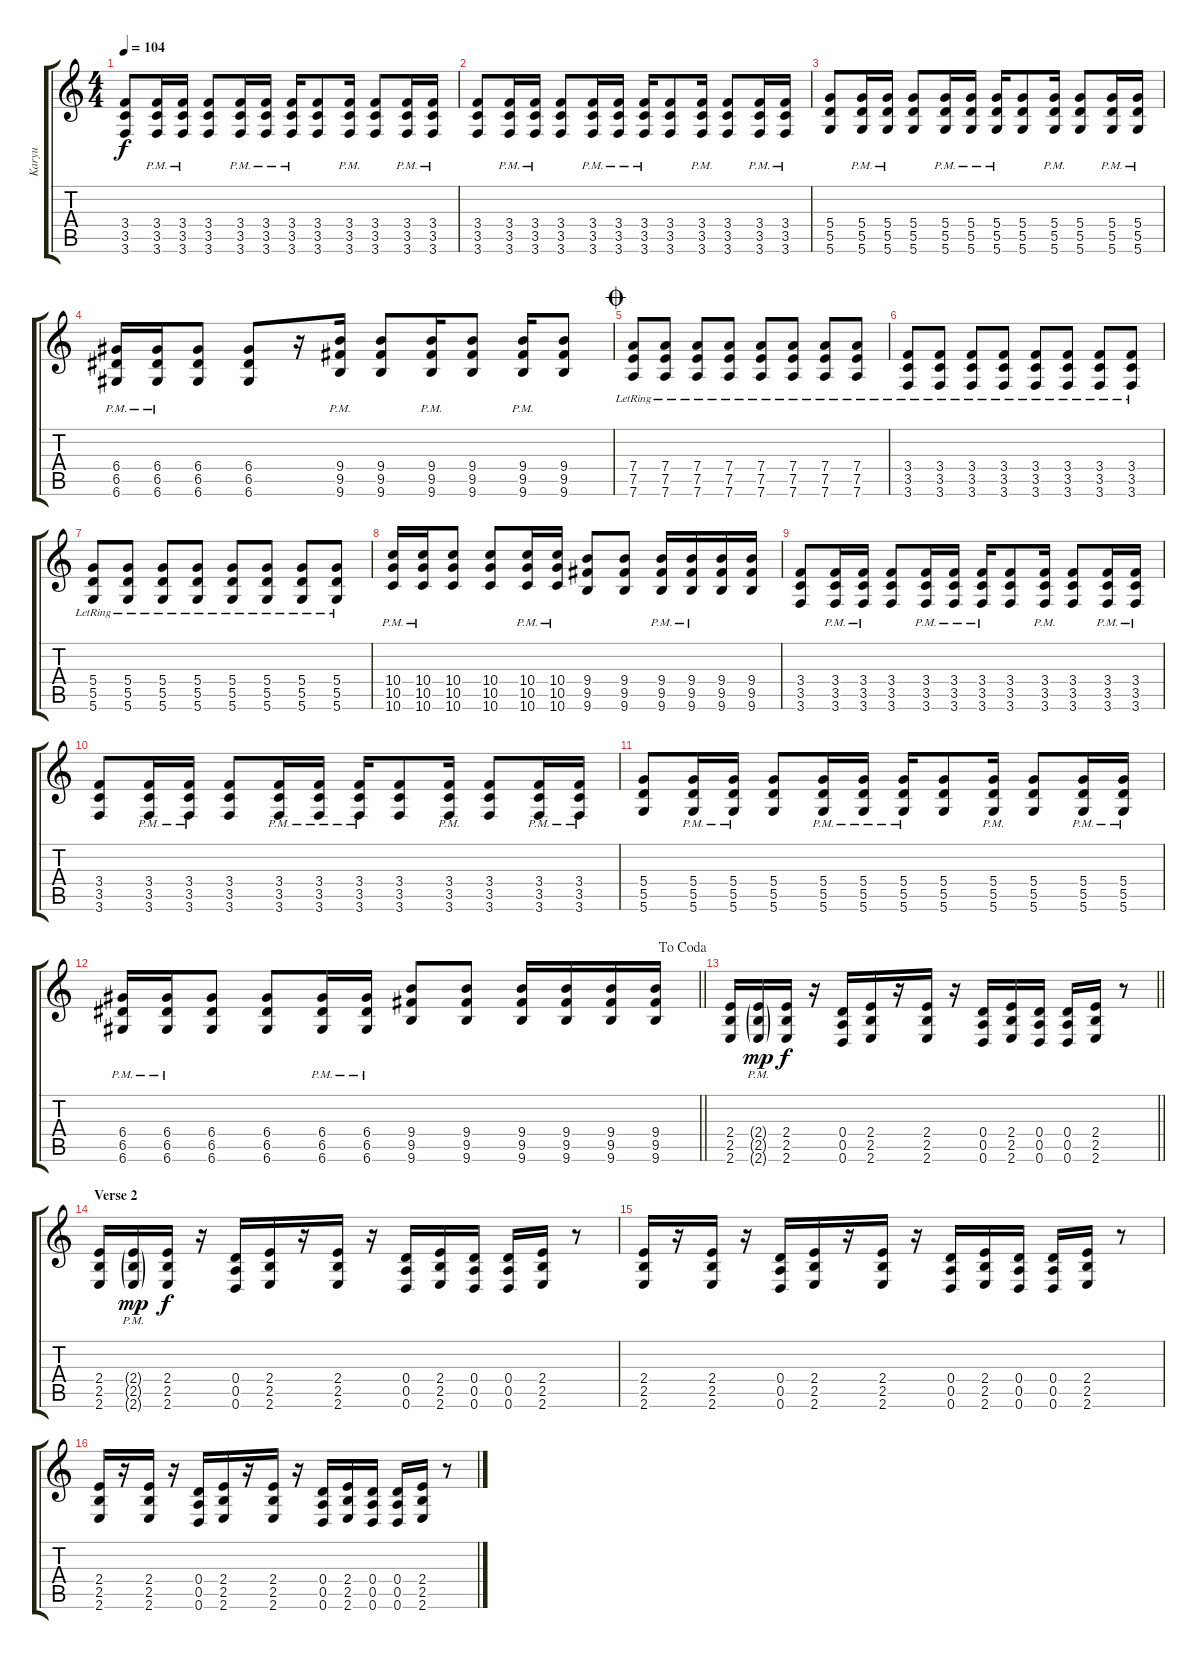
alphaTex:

\track ("Karyu" "Karyu") {instrument distortionguitar}
\staff {score tabs}
\tuning (E4 B3 G3 D3 A2 D2) {hide}
\ts (4 4)
\tempo 104
\clef g2
\ks c
(3.4 3.5 3.6).8{dy f} (3.4{pm} 3.5{pm} 3.6{pm}).16 (3.4{pm} 3.5{pm} 3.6{pm}).16 (3.4 3.5 3.6).8 (3.4{pm} 3.5{pm} 3.6{pm}).16 (3.4{pm} 3.5{pm} 3.6{pm}).16 (3.4{pm} 3.5{pm} 3.6{pm}).16 (3.4 3.5 3.6).8 (3.4{pm} 3.5{pm} 3.6{pm}).16 (3.4 3.5 3.6).8 (3.4{pm} 3.5{pm} 3.6{pm}).16 (3.4{pm} 3.5{pm} 3.6{pm}).16 |
(3.4 3.5 3.6).8 (3.4{pm} 3.5{pm} 3.6{pm}).16 (3.4{pm} 3.5{pm} 3.6{pm}).16 (3.4 3.5 3.6).8 (3.4{pm} 3.5{pm} 3.6{pm}).16 (3.4{pm} 3.5{pm} 3.6{pm}).16 (3.4{pm} 3.5{pm} 3.6{pm}).16 (3.4 3.5 3.6).8 (3.4{pm} 3.5{pm} 3.6{pm}).16 (3.4 3.5 3.6).8 (3.4{pm} 3.5{pm} 3.6{pm}).16 (3.4{pm} 3.5{pm} 3.6{pm}).16 |
(5.4 5.5 5.6).8 (5.4{pm} 5.5{pm} 5.6{pm}).16 (5.4{pm} 5.5{pm} 5.6{pm}).16 (5.4 5.5 5.6).8 (5.4{pm} 5.5{pm} 5.6{pm}).16 (5.4{pm} 5.5{pm} 5.6{pm}).16 (5.4{pm} 5.5{pm} 5.6{pm}).16 (5.4 5.5 5.6).8 (5.4{pm} 5.5{pm} 5.6{pm}).16 (5.4 5.5 5.6).8 (5.4{pm} 5.5{pm} 5.6{pm}).16 (5.4{pm} 5.5{pm} 5.6{pm}).16 |
(6.4{pm} 6.5{pm} 6.6{pm}).16 (6.4{pm} 6.5{pm} 6.6{pm}).16 (6.4 6.5 6.6).8 (6.4 6.5 6.6).8 r.16 (9.4{pm} 9.5{pm} 9.6{pm}).16 (9.4 9.5 9.6).8 (9.4{pm} 9.5{pm} 9.6{pm}).16 (9.4 9.5 9.6).8 (9.4{pm} 9.5{pm} 9.6{pm}).16 (9.4 9.5 9.6).8 |
\jump coda
(7.4{lr} 7.5 7.6).8 (7.4{lr} 7.5 7.6).8 (7.4{lr} 7.5 7.6).8 (7.4{lr} 7.5 7.6).8 (7.4{lr} 7.5 7.6).8 (7.4{lr} 7.5 7.6).8 (7.4{lr} 7.5 7.6).8 (7.4{lr} 7.5 7.6).8 |
(3.4{lr} 3.5 3.6).8 (3.4{lr} 3.5 3.6).8 (3.4{lr} 3.5 3.6).8 (3.4{lr} 3.5 3.6).8 (3.4{lr} 3.5 3.6).8 (3.4{lr} 3.5 3.6).8 (3.4{lr} 3.5 3.6).8 (3.4{lr} 3.5 3.6).8 |
(5.4{lr} 5.5 5.6).8 (5.4{lr} 5.5 5.6).8 (5.4{lr} 5.5 5.6).8 (5.4{lr} 5.5 5.6).8 (5.4{lr} 5.5 5.6).8 (5.4{lr} 5.5 5.6).8 (5.4{lr} 5.5 5.6).8 (5.4{lr} 5.5 5.6).8 |
(10.4{pm} 10.5{pm} 10.6{pm}).16 (10.4 10.5{pm} 10.6{pm}).16 (10.4 10.5 10.6).8 (10.4 10.5 10.6).8 (10.4{pm} 10.5{pm} 10.6{pm}).16 (10.4{pm} 10.5{pm} 10.6{pm}).16 (9.4 9.5 9.6).8 (9.4 9.5 9.6).8 (9.4{pm} 9.5{pm} 9.6{pm}).16 (9.4{pm} 9.5{pm} 9.6{pm}).16 (9.4 9.5 9.6).16 (9.4 9.5 9.6).16 |
(3.4 3.5 3.6).8 (3.4{pm} 3.5{pm} 3.6{pm}).16 (3.4{pm} 3.5{pm} 3.6{pm}).16 (3.4 3.5 3.6).8 (3.4{pm} 3.5{pm} 3.6{pm}).16 (3.4{pm} 3.5{pm} 3.6{pm}).16 (3.4{pm} 3.5{pm} 3.6{pm}).16 (3.4 3.5 3.6).8 (3.4{pm} 3.5{pm} 3.6{pm}).16 (3.4 3.5 3.6).8 (3.4{pm} 3.5{pm} 3.6{pm}).16 (3.4{pm} 3.5{pm} 3.6{pm}).16 |
(3.4 3.5 3.6).8 (3.4{pm} 3.5{pm} 3.6{pm}).16 (3.4{pm} 3.5{pm} 3.6{pm}).16 (3.4 3.5 3.6).8 (3.4{pm} 3.5{pm} 3.6{pm}).16 (3.4{pm} 3.5{pm} 3.6{pm}).16 (3.4{pm} 3.5{pm} 3.6{pm}).16 (3.4 3.5 3.6).8 (3.4{pm} 3.5{pm} 3.6{pm}).16 (3.4 3.5 3.6).8 (3.4{pm} 3.5{pm} 3.6{pm}).16 (3.4{pm} 3.5{pm} 3.6{pm}).16 |
(5.4 5.5 5.6).8 (5.4{pm} 5.5{pm} 5.6{pm}).16 (5.4{pm} 5.5{pm} 5.6{pm}).16 (5.4 5.5 5.6).8 (5.4{pm} 5.5{pm} 5.6{pm}).16 (5.4{pm} 5.5{pm} 5.6{pm}).16 (5.4{pm} 5.5{pm} 5.6{pm}).16 (5.4 5.5 5.6).8 (5.4{pm} 5.5{pm} 5.6{pm}).16 (5.4 5.5 5.6).8 (5.4{pm} 5.5{pm} 5.6{pm}).16 (5.4{pm} 5.5{pm} 5.6{pm}).16 |
\jump dacoda
\barLineRight lightlight
(6.4{pm} 6.5{pm} 6.6{pm}).16 (6.4{pm} 6.5{pm} 6.6{pm}).16 (6.4 6.5 6.6).8 (6.4 6.5 6.6).8 (6.4{pm} 6.5{pm} 6.6{pm}).16 (6.4{pm} 6.5{pm} 6.6{pm}).16 (9.4 9.5 9.6).8 (9.4 9.5 9.6).8 (9.4 9.5 9.6).16 (9.4 9.5 9.6).16 (9.4 9.5 9.6).16 (9.4 9.5 9.6).16 |
\section ("" "")
\barLineRight lightlight
(2.4 2.5 2.6).16 (2.4{g pm} 2.5{g pm} 2.6{g pm}).16{dy mp} (2.4 2.5 2.6).16{dy f} r.16 (0.4 0.5 0.6).16 (2.4 2.5 2.6).16 r.16 (2.4 2.5 2.6).16 r.16 (0.4 0.5 0.6).16 (2.4 2.5 2.6).16 (0.4 0.5 0.6).16 (0.4 0.5 0.6).16 (2.4 2.5 2.6).16 r.8 |
\section ("" "Verse 2")
(2.4 2.5 2.6).16 (2.4{g pm} 2.5{g pm} 2.6{g pm}).16{dy mp} (2.4 2.5 2.6).16{dy f} r.16 (0.4 0.5 0.6).16 (2.4 2.5 2.6).16 r.16 (2.4 2.5 2.6).16 r.16 (0.4 0.5 0.6).16 (2.4 2.5 2.6).16 (0.4 0.5 0.6).16 (0.4 0.5 0.6).16 (2.4 2.5 2.6).16 r.8 |
(2.4 2.5 2.6).16 r.16 (2.4 2.5 2.6).16 r.16 (0.4 0.5 0.6).16 (2.4 2.5 2.6).16 r.16 (2.4 2.5 2.6).16 r.16 (0.4 0.5 0.6).16 (2.4 2.5 2.6).16 (0.4 0.5 0.6).16 (0.4 0.5 0.6).16 (2.4 2.5 2.6).16 r.8 |
(2.4 2.5 2.6).16 r.16 (2.4 2.5 2.6).16 r.16 (0.4 0.5 0.6).16 (2.4 2.5 2.6).16 r.16 (2.4 2.5 2.6).16 r.16 (0.4 0.5 0.6).16 (2.4 2.5 2.6).16 (0.4 0.5 0.6).16 (0.4 0.5 0.6).16 (2.4 2.5 2.6).16 r.8
